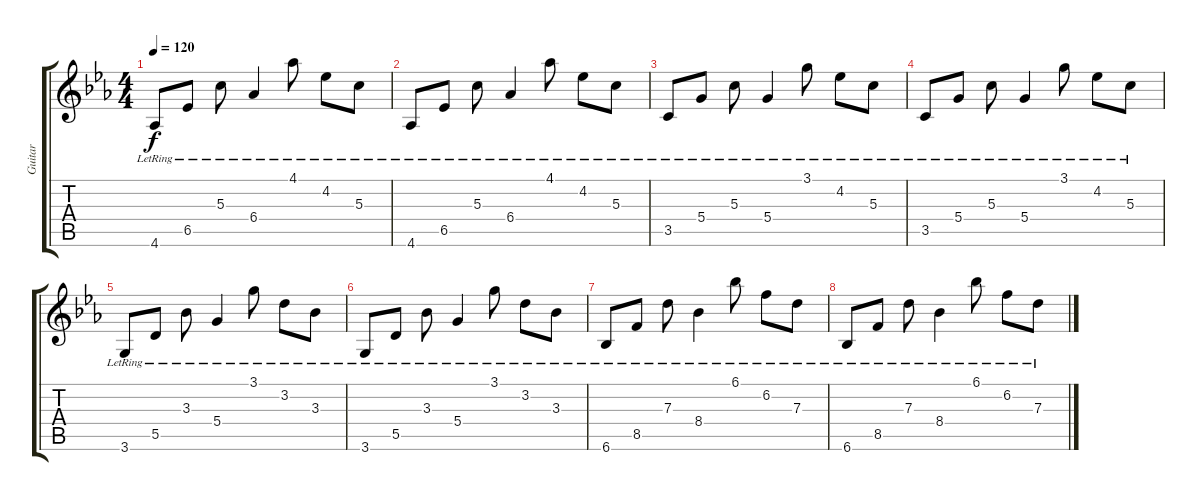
\track ("Guitar" "Guitar") {instrument distortionguitar}
\staff {score tabs}
\tuning (E4 B3 G3 D3 A2 E2) {hide}
\ts (4 4)
\tempo 120
\clef g2
\ks eb
4.6{lr}.8{dy f volume 7 instrument electricguitarjazz} 6.5{lr}.8 5.3{lr}.8 6.4{lr}.4 4.1{lr}.8 4.2{lr}.8 5.3{lr}.8 |
4.6{lr}.8 6.5{lr}.8 5.3{lr}.8 6.4{lr}.4 4.1{lr}.8 4.2{lr}.8 5.3{lr}.8 |
3.5{lr}.8 5.4{lr}.8 5.3{lr}.8 5.4{lr}.4 3.1{lr}.8 4.2{lr}.8 5.3{lr}.8 |
3.5{lr}.8 5.4{lr}.8 5.3{lr}.8 5.4{lr}.4 3.1{lr}.8 4.2{lr}.8 5.3{lr}.8 |
3.6{lr}.8{volume 0} 5.5{lr}.8 3.3{lr}.8 5.4{lr}.4 3.1{lr}.8 3.2{lr}.8 3.3{lr}.8 |
3.6{lr}.8 5.5{lr}.8 3.3{lr}.8 5.4{lr}.4 3.1{lr}.8 3.2{lr}.8 3.3{lr}.8 |
6.6{lr}.8 8.5{lr}.8 7.3{lr}.8 8.4{lr}.4 6.1{lr}.8 6.2{lr}.8 7.3{lr}.8 |
6.6{lr}.8 8.5{lr}.8 7.3{lr}.8 8.4{lr}.4 6.1{lr}.8 6.2{lr}.8 7.3{lr}.8
